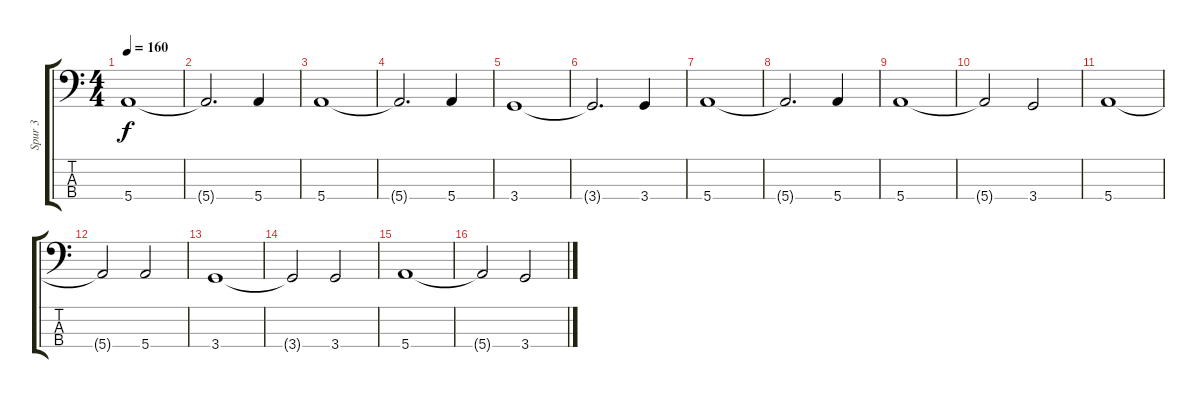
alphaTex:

\track ("Spur 3" "Spur 3") {instrument electricbasspick}
\staff {score tabs}
\tuning (G2 D2 A1 E1) {hide}
\ts (4 4)
\tempo 160
\clef f4
\ks c
5.4.1{dy f} |
5.4{t}.2{d} 5.4.4 |
5.4.1 |
5.4{t}.2{d} 5.4.4 |
3.4.1 |
3.4{t}.2{d} 3.4.4 |
5.4.1 |
5.4{t}.2{d} 5.4.4 |
5.4.1 |
5.4{t}.2 3.4.2 |
5.4.1 |
5.4{t}.2 5.4.2 |
3.4.1 |
3.4{t}.2 3.4.2 |
5.4.1 |
5.4{t}.2 3.4.2
